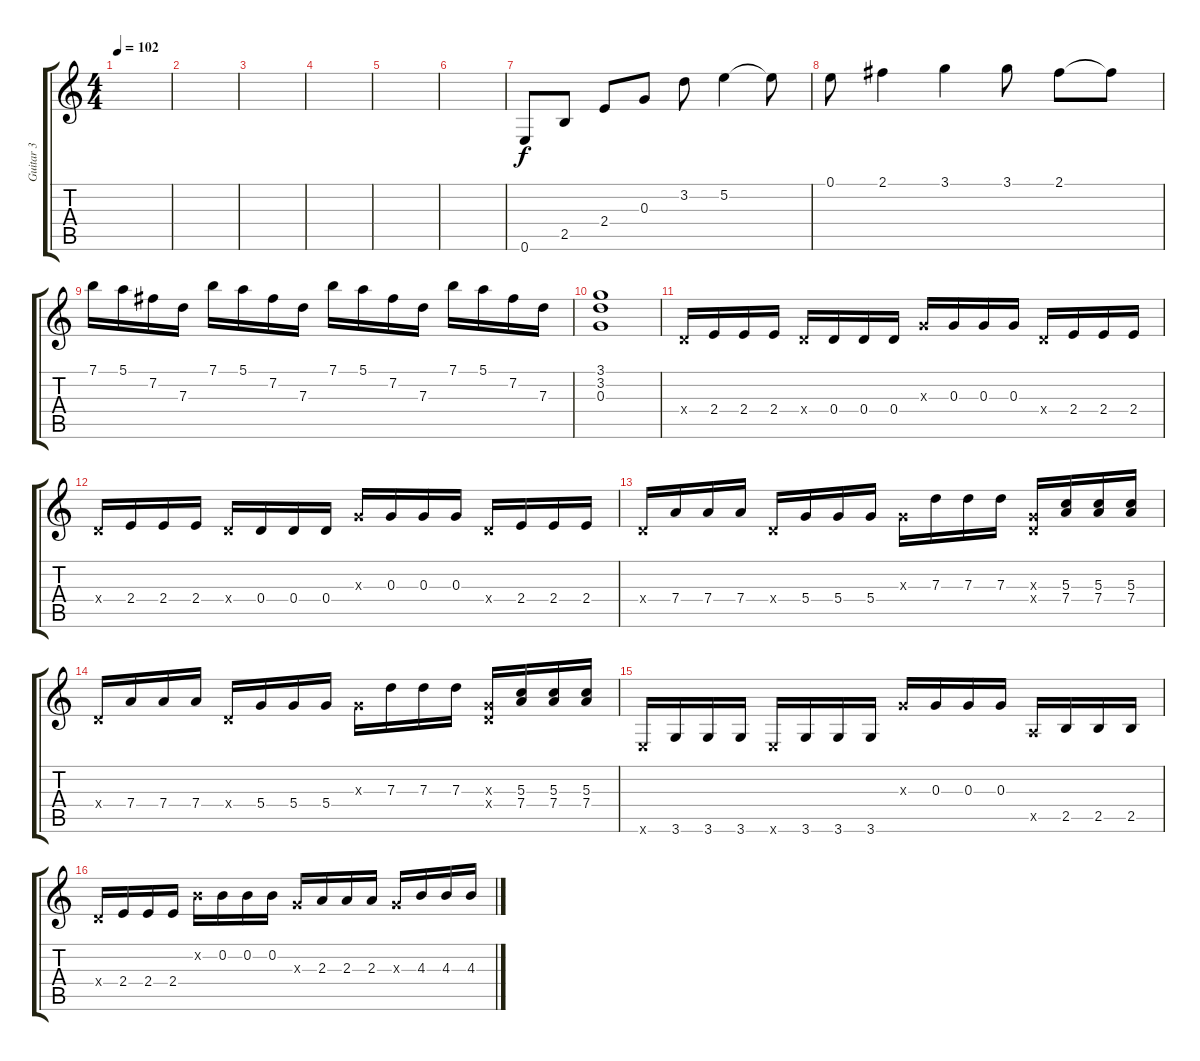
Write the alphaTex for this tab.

\track ("Guitar 3" "Guitar 3") {instrument overdrivenguitar}
\staff {score tabs}
\tuning (E4 B3 G3 D3 A2 E2) {hide}
\ts (4 4)
\tempo 102
\clef g2
\ks c
|
|
|
|
|
|
0.6.8 2.5.8 2.4.8 0.3.8 3.2.8 5.2.4 5.2{t}.8 |
0.1.8 2.1.4 3.1.4 3.1.8 2.1.8 2.1{t}.8 |
7.1.16 5.1.16 7.2.16 7.3.16 7.1.16 5.1.16 7.2.16 7.3.16 7.1.16 5.1.16 7.2.16 7.3.16 7.1.16 5.1.16 7.2.16 7.3.16 |
(3.1 3.2 0.3).1 |
0.4{x}.16 2.4.16 2.4.16 2.4.16 0.4{x}.16 0.4.16 0.4.16 0.4.16 0.3{x}.16 0.3.16 0.3.16 0.3.16 0.4{x}.16 2.4.16 2.4.16 2.4.16 |
0.4{x}.16 2.4.16 2.4.16 2.4.16 0.4{x}.16 0.4.16 0.4.16 0.4.16 0.3{x}.16 0.3.16 0.3.16 0.3.16 0.4{x}.16 2.4.16 2.4.16 2.4.16 |
0.4{x}.16 7.4.16 7.4.16 7.4.16 0.4{x}.16 5.4.16 5.4.16 5.4.16 0.3{x}.16 7.3.16 7.3.16 7.3.16 (0.3{x} 0.4{x}).16 (5.3 7.4).16 (5.3 7.4).16 (5.3 7.4).16 |
0.4{x}.16 7.4.16 7.4.16 7.4.16 0.4{x}.16 5.4.16 5.4.16 5.4.16 0.3{x}.16 7.3.16 7.3.16 7.3.16 (0.3{x} 0.4{x}).16 (5.3 7.4).16 (5.3 7.4).16 (5.3 7.4).16 |
0.6{x}.16 3.6.16 3.6.16 3.6.16 0.6{x}.16 3.6.16 3.6.16 3.6.16 0.3{x}.16 0.3.16 0.3.16 0.3.16 0.5{x}.16 2.5.16 2.5.16 2.5.16 |
0.4{x}.16 2.4.16 2.4.16 2.4.16 0.2{x}.16 0.2.16 0.2.16 0.2.16 0.3{x}.16 2.3.16 2.3.16 2.3.16 0.3{x}.16 4.3.16 4.3.16 4.3.16
